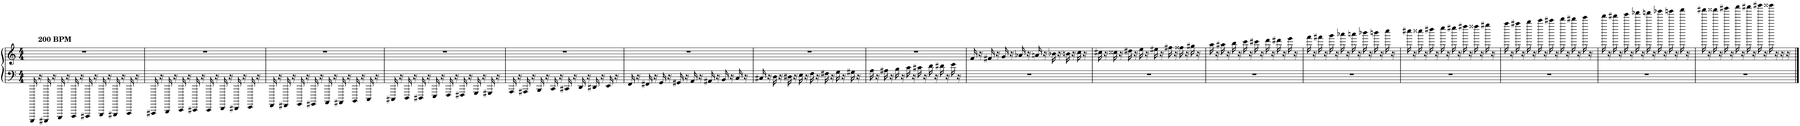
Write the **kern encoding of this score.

**kern	**kern
*part1	*part1
*staff2	*staff1
*I"Piano	*
*I'Pno.	*
*clefF4	*clefG2
*k[]	*k[]
*M4/4	*M4/4
=1	=1
*	*^
16CCCCC/	1r	16ryy
!	!	!LO:TX:a:B:t=200 BPM
16r	.	2...ryy
16CCCCC#X/	.	.
16r	.	.
16EEEEE/	.	.
16r	.	.
16FFFFF/	.	.
16r	.	.
16FFFFF#X/	.	.
16r	.	.
16GGGGG/	.	.
16r	.	.
16GGGGG#X/	.	.
16r	.	.
16AAAAA/	.	.
16r	.	.
*	*v	*v
=2	=2
16AAAAA#X/	1r
16r	.
16BBBBB/	.
16r	.
16CCCC/	.
16r	.
16CCCC#X/	.
16r	.
16CCCC#/	.
16r	.
16DDDD/	.
16r	.
16DDDD#X/	.
16r	.
16EEEE/	.
16r	.
=3	=3
16FFFF/	1r
16r	.
16FFFF#X/	.
16r	.
16GGGG/	.
16r	.
16GGGG#X/	.
16r	.
16AAAA/	.
16r	.
16AAAA#X/	.
16r	.
16BBBB/	.
16r	.
16CCC/	.
16r	.
=4	=4
16CCC#X/	1r
16r	.
16DDD/	.
16r	.
16DDD#X/	.
16r	.
16EEE/	.
16r	.
16FFF/	.
16r	.
16FFF#X/	.
16r	.
16GGG/	.
16r	.
16GGG#X/	.
16r	.
=5	=5
16AAA/	1r
16r	.
16AAA#X/	.
16r	.
16BBB/	.
16r	.
16CC/	.
16r	.
16CC#X/	.
16r	.
16DD/	.
16r	.
16DD#X/	.
16r	.
16EE/	.
16r	.
=6	=6
16FF/	1r
16r	.
16FF#X/	.
16r	.
16GG/	.
16r	.
16GG#X/	.
16r	.
16AA/	.
16r	.
16AA#X/	.
16r	.
16BB/	.
16r	.
16C/	.
16r	.
=7	=7
16C#X/	1r
16r	.
16D\	.
16r	.
16D#X\	.
16r	.
16E\	.
16r	.
16F\	.
16r	.
16F#X\	.
16r	.
16G\	.
16r	.
16G#X\	.
16r	.
=8	=8
16A\	1r
16r	.
16A#X\	.
16r	.
16B\	.
16r	.
16c\	.
16r	.
16c#X\	.
16r	.
16d\	.
16r	.
16d#X\	.
16r	.
16e\	.
16r	.
=9	=9
1r	16f/
.	16r
.	16f#X/
.	16r
.	16g/
.	16r
.	16a-X/
.	16r
.	16an/
.	16r
.	16b-X\
.	16r
.	16bn\
.	16r
.	16cc\
.	16r
=10	=10
1r	16cc#X\
.	16r
.	16cc##X\
.	16r
.	16dd#X\
.	16r
.	16ee\
.	16r
.	16ee#X\
.	16r
.	16ff#X\
.	16r
.	16ff##X\
.	16r
.	16gg#X\
.	16r
=11	=11
1r	16aa\
.	16r
.	16aa#X\
.	16r
.	16bb\
.	16r
.	16ccc\
.	16r
.	16ccc#X\
.	16r
.	16ddd\
.	16r
.	16ddd#X\
.	16r
.	16eee\
.	16r
=12	=12
1r	16fff\
.	16r
.	16fff#X\
.	16r
.	16ggg\
.	16r
.	16aaa-X\
.	16r
.	16aaan\
.	16r
.	16bbb-X\
.	16r
.	16bbbn\
.	16r
.	16cccc\
.	16r
=13	=13
1r	16cccc#X\
.	16r
.	16cccc##X\
.	16r
.	16dddd#X\
.	16r
.	16eeee\
.	16r
.	16eeee#X\
.	16r
.	16ffff#X\
.	16r
.	16ffff##X\
.	16r
.	16gggg#X\
.	16r
=14	=14
1r	16aaaa\
.	16r
.	16aaaa#X\
.	16r
.	16bbbb\
.	16r
.	16ccccc\
.	16r
.	16ccccc#X\
.	16r
.	16ddddd\
.	16r
.	16ddddd#X\
.	16r
.	16eeeee\
.	16r
=15	=15
1r	16fffff\
.	16r
.	16fffff#X\
.	16r
.	16ggggg\
.	16r
.	16aaaaa-X\
.	16r
.	16aaaaan\
.	16r
.	16bbbbb-X\
.	16r
.	16bbbbbn\
.	16r
.	16cccccc\
.	16r
=16	=16
1r	16cccccc#X\
.	16r
.	16cccccc##X\
.	16r
.	16dddddd#X\
.	16r
.	16eeeeee\
.	16r
.	16eeeeee#X\
.	16r
.	16ffffff#X\
.	16r
.	16ffffff##X\
.	16r
.	16r
.	16r
==	==
*-	*-
